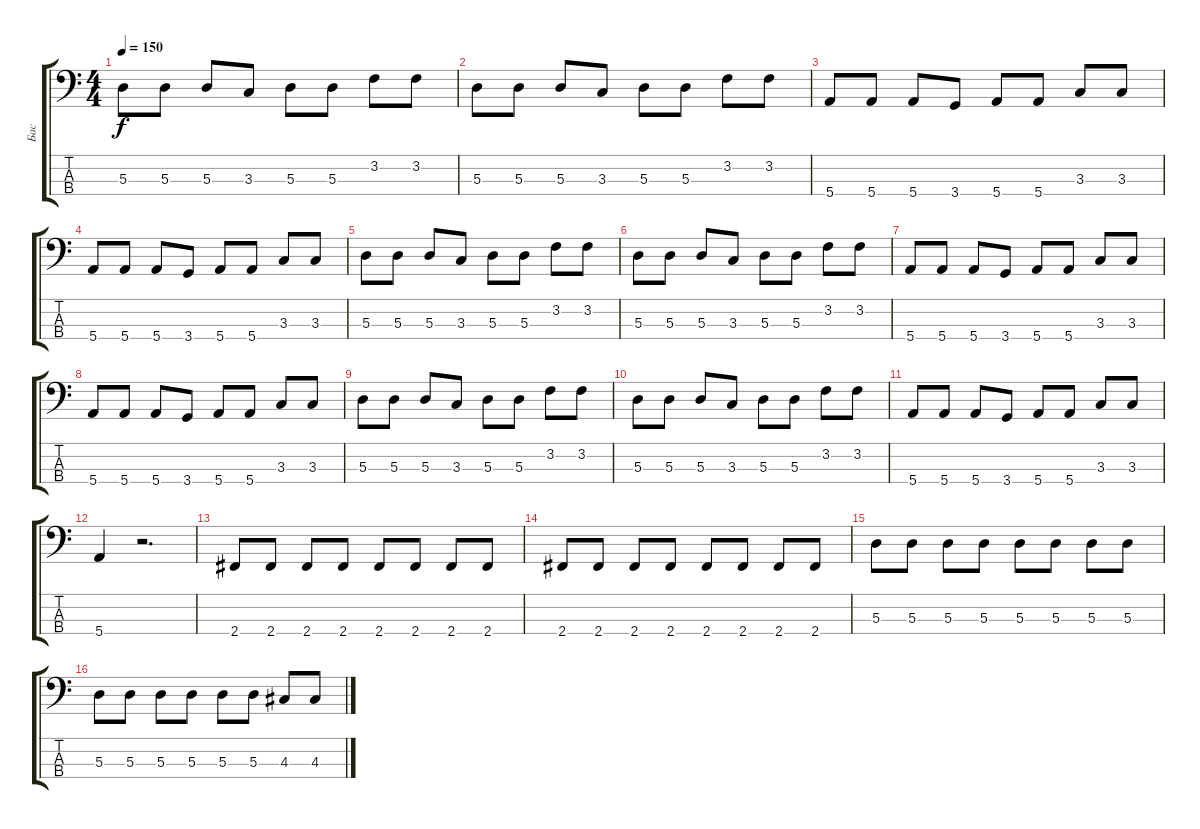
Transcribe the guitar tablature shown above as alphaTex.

\track ("Бас" "Бас") {instrument electricbassfinger}
\staff {score tabs}
\tuning (G2 D2 A1 E1) {hide}
\ts (4 4)
\tempo 150
\clef f4
\ks c
5.3.8{dy f} 5.3.8 5.3.8 3.3.8 5.3.8 5.3.8 3.2.8 3.2.8 |
5.3.8 5.3.8 5.3.8 3.3.8 5.3.8 5.3.8 3.2.8 3.2.8 |
5.4.8 5.4.8 5.4.8 3.4.8 5.4.8 5.4.8 3.3.8 3.3.8 |
5.4.8 5.4.8 5.4.8 3.4.8 5.4.8 5.4.8 3.3.8 3.3.8 |
5.3.8 5.3.8 5.3.8 3.3.8 5.3.8 5.3.8 3.2.8 3.2.8 |
5.3.8 5.3.8 5.3.8 3.3.8 5.3.8 5.3.8 3.2.8 3.2.8 |
5.4.8 5.4.8 5.4.8 3.4.8 5.4.8 5.4.8 3.3.8 3.3.8 |
5.4.8 5.4.8 5.4.8 3.4.8 5.4.8 5.4.8 3.3.8 3.3.8 |
5.3.8 5.3.8 5.3.8 3.3.8 5.3.8 5.3.8 3.2.8 3.2.8 |
5.3.8 5.3.8 5.3.8 3.3.8 5.3.8 5.3.8 3.2.8 3.2.8 |
5.4.8 5.4.8 5.4.8 3.4.8 5.4.8 5.4.8 3.3.8 3.3.8 |
5.4.4 r.2{d} |
2.4.8 2.4.8 2.4.8 2.4.8 2.4.8 2.4.8 2.4.8 2.4.8 |
2.4.8 2.4.8 2.4.8 2.4.8 2.4.8 2.4.8 2.4.8 2.4.8 |
5.3.8 5.3.8 5.3.8 5.3.8 5.3.8 5.3.8 5.3.8 5.3.8 |
5.3.8 5.3.8 5.3.8 5.3.8 5.3.8 5.3.8 4.3.8 4.3.8
